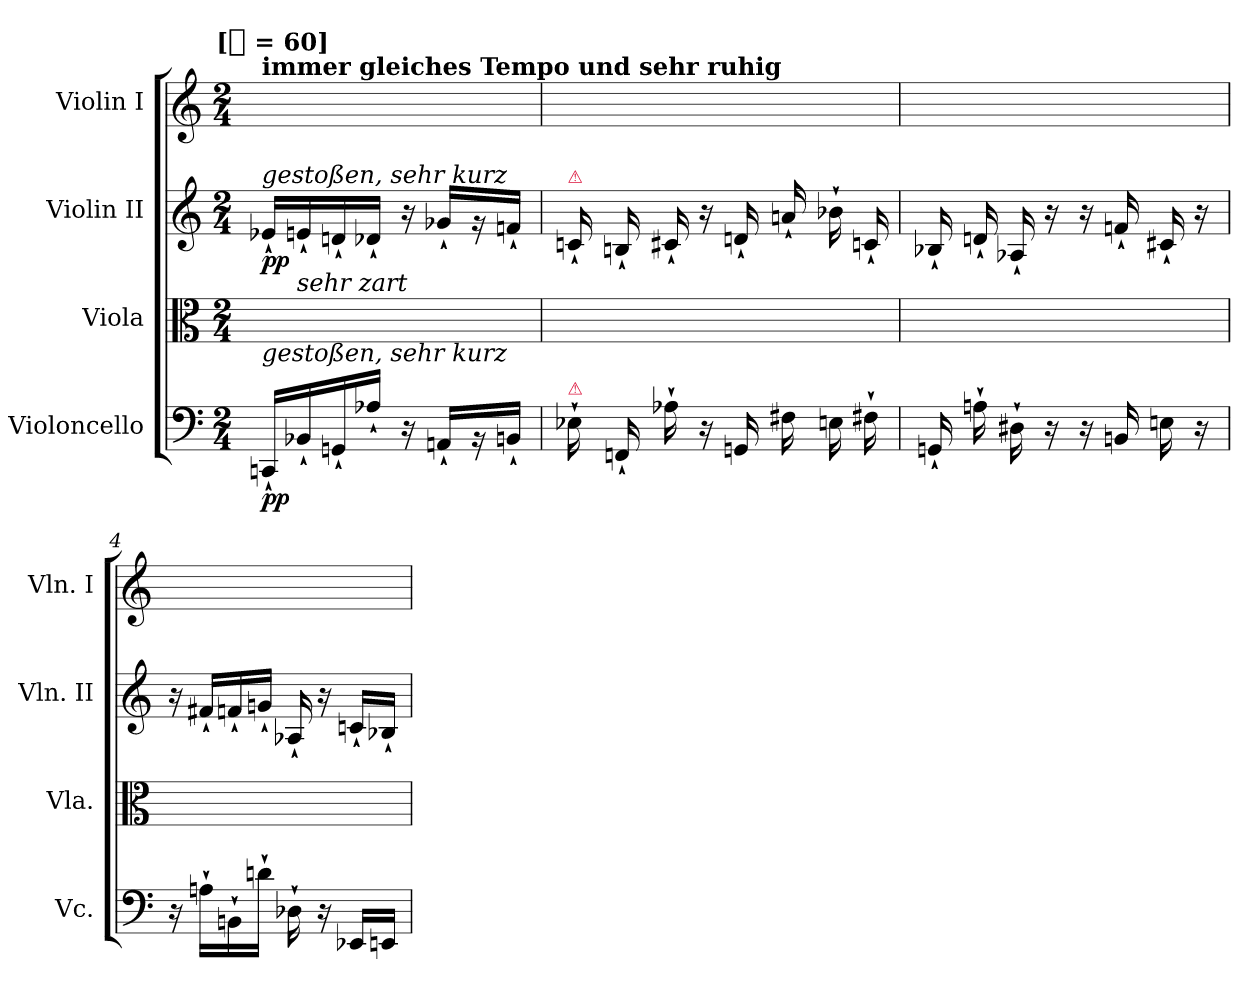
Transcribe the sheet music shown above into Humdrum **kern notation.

**kern	**dynam	**kern	**kern	**dynam	**kern
*part4	*part4	*part3	*part2	*part2	*part1
*staff4	*staff4	*staff3	*staff2	*staff2	*staff1
*I"Violoncello	*	*I"Viola	*I"Violin II	*	*I"Violin I
*I'Vc.	*	*I'Vla.	*I'Vln. II	*	*I'Vln. I
*clefF4	*	*clefC3	*clefG2	*	*clefG2
*k[]	*	*k[]	*k[]	*	*k[]
*C:	*	*C:	*C:	*	*C:
!!LO:TX:omd:t=[[8th] = 60]
*M2/4	*	*M2/4	*M2/4	*	*M2/4
*MM30	*	*MM30	*MM30	*	*MM30
=1	=1	=1	=1	=1	=1
!	!	!	!	!	!LO:TX:a:B:t=immer gleiches Tempo und sehr ruhig
!	!	!	!LO:TX:a:i:t=gestoßen, sehr kurz	!	!
!	!	!LO:TX:b:i:t=gestoßen, sehr kurz	!	!	!
16CCn`LL	pp	16ryy	16e-X`LL	pp	8ryy
!	!	!LO:TX:a:i:t=sehr zart	!	!	!
16BB-X`	.	32ryy	16en`	.	.
.	.	32ryy	.	.	.
16GGn`	.	16ryy	16dn`	.	8ryy
16A-X`JJ	.	32ryy	16d-X`JJ	.	.
.	.	32ryy	.	.	.
16r	.	16ryy	16r	.	16ryy
16AAn`LL	.	32ryy	16g-X`LL	.	16ryy
.	.	32ryy	.	.	.
16r	.	32ryy	16r	.	8ryy
.	.	32ryy	.	.	.
16BBn`JJ	.	32ryy	16fn`JJ	.	.
.	.	32ryy	.	.	.
=2	=2	=2	=2	=2	=2
!	!	!	!LO:TX:a:color=crimson:t=⚠	!	!
!LO:TX:a:color=crimson:t=⚠	!	!	!	!	!
16E-X`	.	32ryy	16cn`	.	16ryy
.	.	16ryy	.	.	.
16FFn`	.	.	16Bn`	.	16ryy
.	.	32ryy	.	.	.
16A-X`	.	32ryy	16c#X`	.	4ryy
.	.	16ryy	.	.	.
16r	.	.	16r	.	.
.	.	32ryy	.	.	.
16GGn	.	32ryy	16dn`	.	.
.	.	16ryy	.	.	.
16F#X	.	.	16an`	.	.
.	.	32ryy	.	.	.
16En	.	16ryy	16b-X`	.	16ryy
16F#X`	.	32ryy	16cn`	.	16ryy
.	.	32ryy	.	.	.
=3	=3	=3	=3	=3	=3
16GGn`	.	16ryy	16B-X`	.	16ryy
16An`	.	32ryy	16dn`	.	8ryy
.	.	32ryy	.	.	.
16D#X`	.	16ryy	16A-X`	.	.
16r	.	32ryy	16r	.	16ryy
.	.	32ryy	.	.	.
16r	.	32ryy	16r	.	4ryy
.	.	32ryy	.	.	.
16BBn	.	16ryy	16fn`	.	.
16En	.	16ryy	16c#X`	.	.
16r	.	32ryy	16r	.	.
.	.	32ryy	.	.	.
=4	=4	=4	=4	=4	=4
16r	.	32ryy	16r	.	16ryy
.	.	16.ryy	.	.	.
16An`LL	.	.	16f#X`LL	.	16ryy
16BBn`	.	32ryy	16fn`	.	8ryy
.	.	16ryy	.	.	.
16dn`JJ	.	.	16gn`JJ	.	.
.	.	32ryy	.	.	.
16D-X`	.	16ryy	16A-X`	.	16ryy
16r	.	16ryy	16r	.	16ryy
16EE-XLL	.	16ryy	16cn`LL	.	16ryy
16EEnJJ	.	32ryy	16B-X`JJ	.	16ryy
.	.	32ryy	.	.	.
=	=	=	=	=	=
*-	*-	*-	*-	*-	*-
